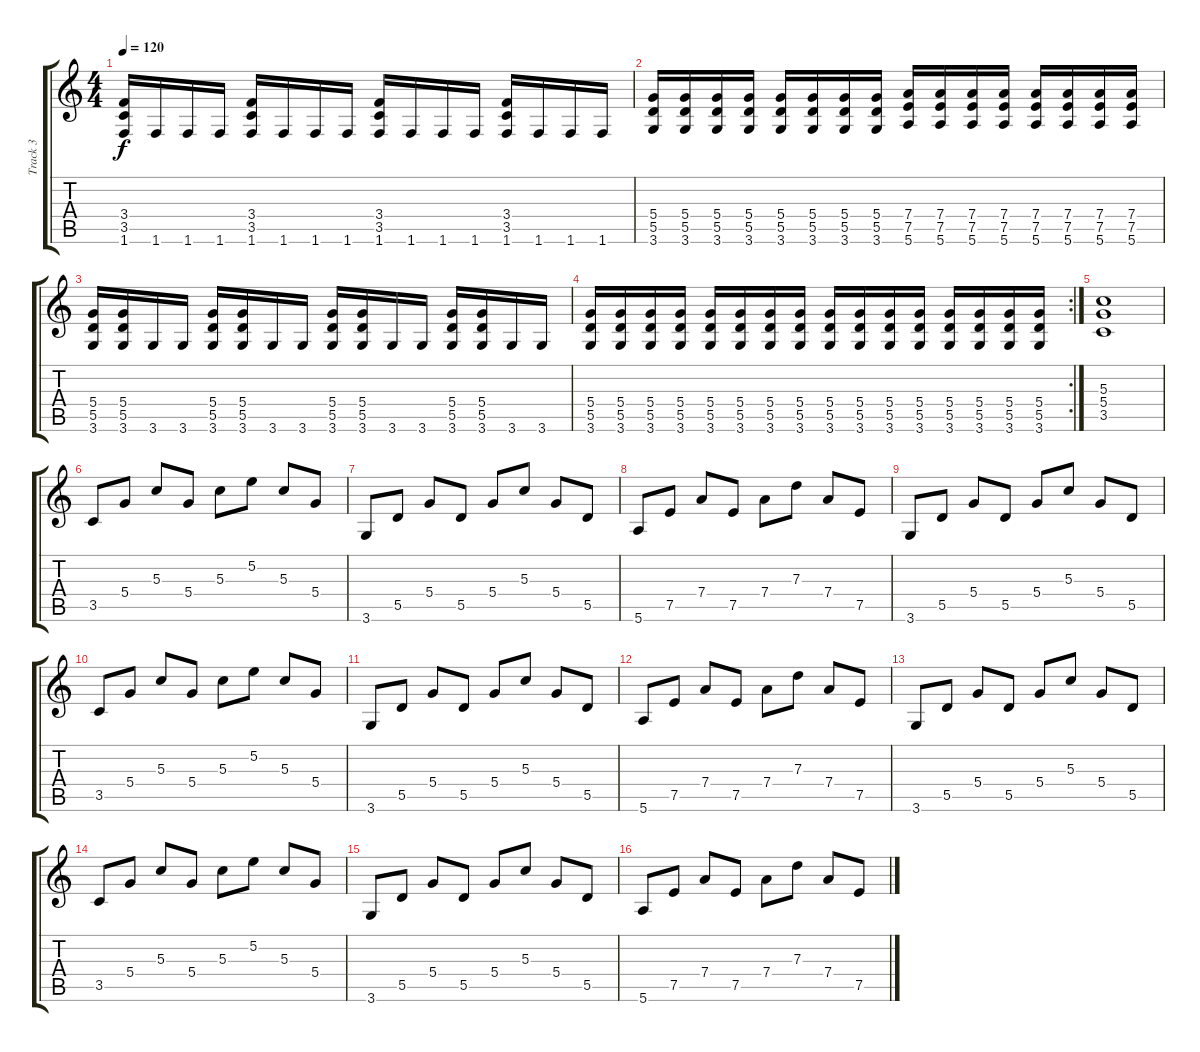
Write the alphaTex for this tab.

\track ("Track 3" "Track 3") {instrument distortionguitar}
\staff {score tabs}
\tuning (E4 B3 G3 D3 A2 E2) {hide}
\ts (4 4)
\tempo 120
\clef g2
\ks c
(3.4 3.5 1.6).16{dy f} 1.6.16 1.6.16 1.6.16 (3.4 3.5 1.6).16 1.6.16 1.6.16 1.6.16 (3.4 3.5 1.6).16 1.6.16 1.6.16 1.6.16 (3.4 3.5 1.6).16 1.6.16 1.6.16 1.6.16 |
(5.4 5.5 3.6).16 (5.4 5.5 3.6).16 (5.4 5.5 3.6).16 (5.4 5.5 3.6).16 (5.4 5.5 3.6).16 (5.4 5.5 3.6).16 (5.4 5.5 3.6).16 (5.4 5.5 3.6).16 (7.4 7.5 5.6).16 (7.4 7.5 5.6).16 (7.4 7.5 5.6).16 (7.4 7.5 5.6).16 (7.4 7.5 5.6).16 (7.4 7.5 5.6).16 (7.4 7.5 5.6).16 (7.4 7.5 5.6).16 |
(5.4 5.5 3.6).16 (5.4 5.5 3.6).16 3.6.16 3.6.16 (5.4 5.5 3.6).16 (5.4 5.5 3.6).16 3.6.16 3.6.16 (5.4 5.5 3.6).16 (5.4 5.5 3.6).16 3.6.16 3.6.16 (5.4 5.5 3.6).16 (5.4 5.5 3.6).16 3.6.16 3.6.16 |
\rc 2
(5.4 5.5 3.6).16 (5.4 5.5 3.6).16 (5.4 5.5 3.6).16 (5.4 5.5 3.6).16 (5.4 5.5 3.6).16 (5.4 5.5 3.6).16 (5.4 5.5 3.6).16 (5.4 5.5 3.6).16 (5.4 5.5 3.6).16 (5.4 5.5 3.6).16 (5.4 5.5 3.6).16 (5.4 5.5 3.6).16 (5.4 5.5 3.6).16 (5.4 5.5 3.6).16 (5.4 5.5 3.6).16 (5.4 5.5 3.6).16 |
(5.3 5.4 3.5).1 |
3.5.8 5.4.8 5.3.8 5.4.8 5.3.8 5.2.8 5.3.8 5.4.8 |
3.6.8 5.5.8 5.4.8 5.5.8 5.4.8 5.3.8 5.4.8 5.5.8 |
5.6.8 7.5.8 7.4.8 7.5.8 7.4.8 7.3.8 7.4.8 7.5.8 |
3.6.8 5.5.8 5.4.8 5.5.8 5.4.8 5.3.8 5.4.8 5.5.8 |
3.5.8 5.4.8 5.3.8 5.4.8 5.3.8 5.2.8 5.3.8 5.4.8 |
3.6.8 5.5.8 5.4.8 5.5.8 5.4.8 5.3.8 5.4.8 5.5.8 |
5.6.8 7.5.8 7.4.8 7.5.8 7.4.8 7.3.8 7.4.8 7.5.8 |
3.6.8 5.5.8 5.4.8 5.5.8 5.4.8 5.3.8 5.4.8 5.5.8 |
3.5.8 5.4.8 5.3.8 5.4.8 5.3.8 5.2.8 5.3.8 5.4.8 |
3.6.8 5.5.8 5.4.8 5.5.8 5.4.8 5.3.8 5.4.8 5.5.8 |
5.6.8 7.5.8 7.4.8 7.5.8 7.4.8 7.3.8 7.4.8 7.5.8
